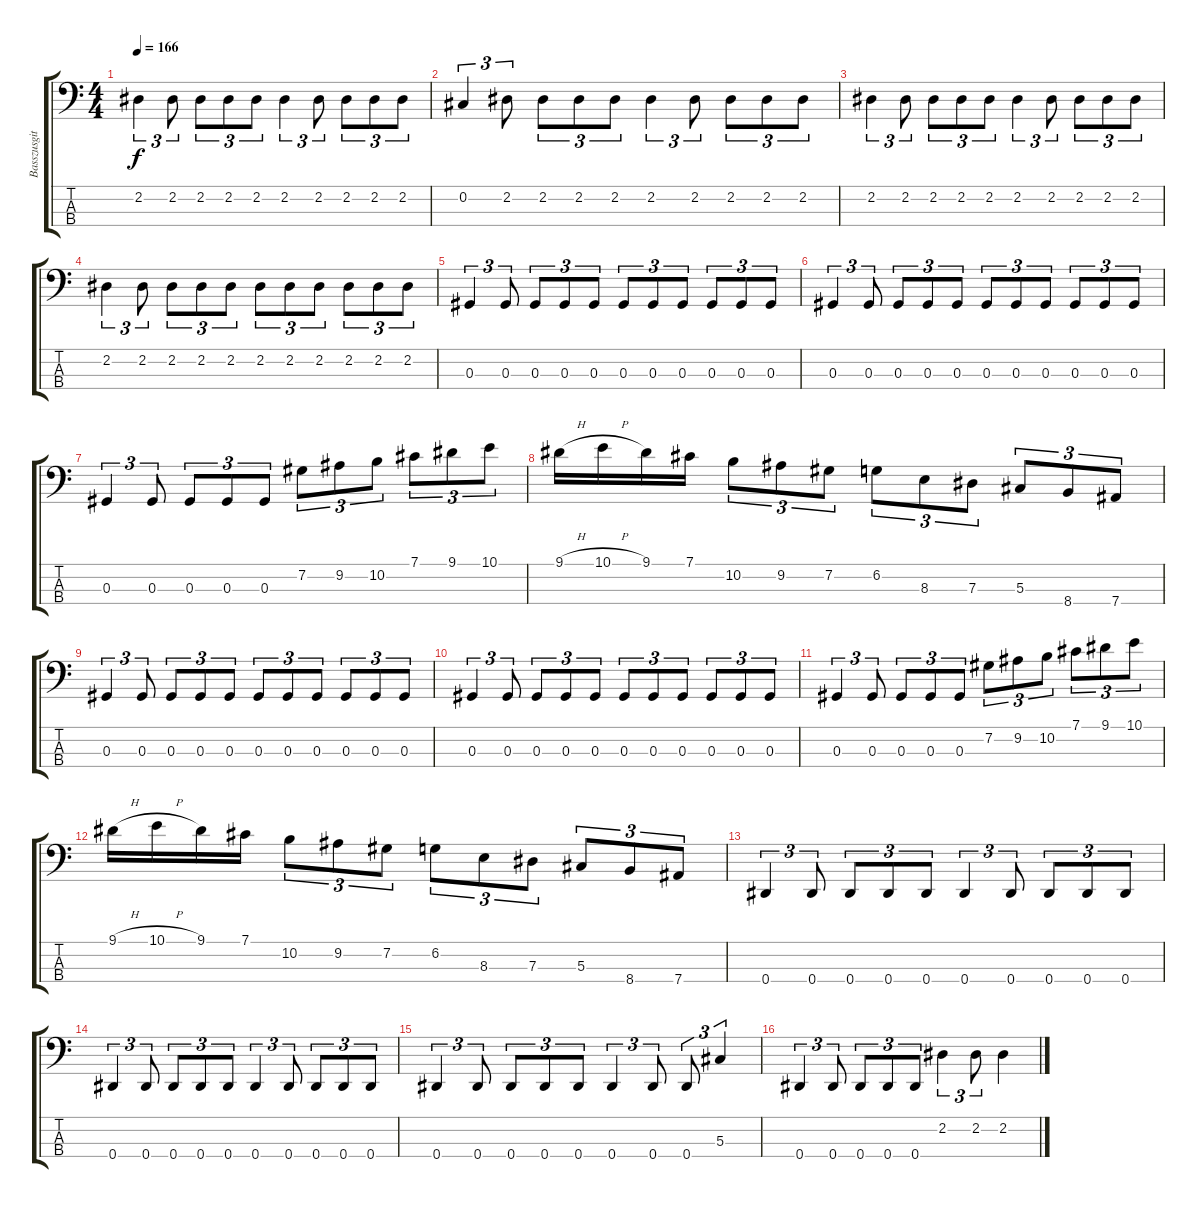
\track ("Basszusgitár (Barry Dunaway)" "Basszusgit") {instrument electricbassfinger}
\staff {score tabs}
\tuning (Gb2 Db2 Ab1 Eb1) {hide}
\ts (4 4)
\tempo 166
\clef f4
\ks c
2.2.4{tu (3 2) dy f} 2.2.8{tu (3 2)} 2.2.8{tu (3 2)} 2.2.8{tu (3 2)} 2.2.8{tu (3 2)} 2.2.4{tu (3 2)} 2.2.8{tu (3 2)} 2.2.8{tu (3 2)} 2.2.8{tu (3 2)} 2.2.8{tu (3 2)} |
0.2.4{tu (3 2)} 2.2.8{tu (3 2)} 2.2.8{tu (3 2)} 2.2.8{tu (3 2)} 2.2.8{tu (3 2)} 2.2.4{tu (3 2)} 2.2.8{tu (3 2)} 2.2.8{tu (3 2)} 2.2.8{tu (3 2)} 2.2.8{tu (3 2)} |
2.2.4{tu (3 2)} 2.2.8{tu (3 2)} 2.2.8{tu (3 2)} 2.2.8{tu (3 2)} 2.2.8{tu (3 2)} 2.2.4{tu (3 2)} 2.2.8{tu (3 2)} 2.2.8{tu (3 2)} 2.2.8{tu (3 2)} 2.2.8{tu (3 2)} |
2.2.4{tu (3 2)} 2.2.8{tu (3 2)} 2.2.8{tu (3 2)} 2.2.8{tu (3 2)} 2.2.8{tu (3 2)} 2.2.8{tu (3 2)} 2.2.8{tu (3 2)} 2.2.8{tu (3 2)} 2.2.8{tu (3 2)} 2.2.8{tu (3 2)} 2.2.8{tu (3 2)} |
0.3.4{tu (3 2)} 0.3.8{tu (3 2)} 0.3.8{tu (3 2)} 0.3.8{tu (3 2)} 0.3.8{tu (3 2)} 0.3.8{tu (3 2)} 0.3.8{tu (3 2)} 0.3.8{tu (3 2)} 0.3.8{tu (3 2)} 0.3.8{tu (3 2)} 0.3.8{tu (3 2)} |
0.3.4{tu (3 2)} 0.3.8{tu (3 2)} 0.3.8{tu (3 2)} 0.3.8{tu (3 2)} 0.3.8{tu (3 2)} 0.3.8{tu (3 2)} 0.3.8{tu (3 2)} 0.3.8{tu (3 2)} 0.3.8{tu (3 2)} 0.3.8{tu (3 2)} 0.3.8{tu (3 2)} |
0.3.4{tu (3 2)} 0.3.8{tu (3 2)} 0.3.8{tu (3 2)} 0.3.8{tu (3 2)} 0.3.8{tu (3 2)} 7.2.8{tu (3 2)} 9.2.8{tu (3 2)} 10.2.8{tu (3 2)} 7.1.8{tu (3 2)} 9.1.8{tu (3 2)} 10.1.8{tu (3 2)} |
9.1{h}.16 10.1{h}.16 9.1.16 7.1.16 10.2.8{tu (3 2)} 9.2.8{tu (3 2)} 7.2.8{tu (3 2)} 6.2.8{tu (3 2)} 8.3.8{tu (3 2)} 7.3.8{tu (3 2)} 5.3.8{tu (3 2)} 8.4.8{tu (3 2)} 7.4.8{tu (3 2)} |
0.3.4{tu (3 2)} 0.3.8{tu (3 2)} 0.3.8{tu (3 2)} 0.3.8{tu (3 2)} 0.3.8{tu (3 2)} 0.3.8{tu (3 2)} 0.3.8{tu (3 2)} 0.3.8{tu (3 2)} 0.3.8{tu (3 2)} 0.3.8{tu (3 2)} 0.3.8{tu (3 2)} |
0.3.4{tu (3 2)} 0.3.8{tu (3 2)} 0.3.8{tu (3 2)} 0.3.8{tu (3 2)} 0.3.8{tu (3 2)} 0.3.8{tu (3 2)} 0.3.8{tu (3 2)} 0.3.8{tu (3 2)} 0.3.8{tu (3 2)} 0.3.8{tu (3 2)} 0.3.8{tu (3 2)} |
0.3.4{tu (3 2)} 0.3.8{tu (3 2)} 0.3.8{tu (3 2)} 0.3.8{tu (3 2)} 0.3.8{tu (3 2)} 7.2.8{tu (3 2)} 9.2.8{tu (3 2)} 10.2.8{tu (3 2)} 7.1.8{tu (3 2)} 9.1.8{tu (3 2)} 10.1.8{tu (3 2)} |
9.1{h}.16 10.1{h}.16 9.1.16 7.1.16 10.2.8{tu (3 2)} 9.2.8{tu (3 2)} 7.2.8{tu (3 2)} 6.2.8{tu (3 2)} 8.3.8{tu (3 2)} 7.3.8{tu (3 2)} 5.3.8{tu (3 2)} 8.4.8{tu (3 2)} 7.4.8{tu (3 2)} |
0.4.4{tu (3 2)} 0.4.8{tu (3 2)} 0.4.8{tu (3 2)} 0.4.8{tu (3 2)} 0.4.8{tu (3 2)} 0.4.4{tu (3 2)} 0.4.8{tu (3 2)} 0.4.8{tu (3 2)} 0.4.8{tu (3 2)} 0.4.8{tu (3 2)} |
0.4.4{tu (3 2)} 0.4.8{tu (3 2)} 0.4.8{tu (3 2)} 0.4.8{tu (3 2)} 0.4.8{tu (3 2)} 0.4.4{tu (3 2)} 0.4.8{tu (3 2)} 0.4.8{tu (3 2)} 0.4.8{tu (3 2)} 0.4.8{tu (3 2)} |
0.4.4{tu (3 2)} 0.4.8{tu (3 2)} 0.4.8{tu (3 2)} 0.4.8{tu (3 2)} 0.4.8{tu (3 2)} 0.4.4{tu (3 2)} 0.4.8{tu (3 2)} 0.4.8{tu (3 2)} 5.3.4{tu (3 2)} |
0.4.4{tu (3 2)} 0.4.8{tu (3 2)} 0.4.8{tu (3 2)} 0.4.8{tu (3 2)} 0.4.8{tu (3 2)} 2.2.4{tu (3 2)} 2.2.8{tu (3 2)} 2.2.4
